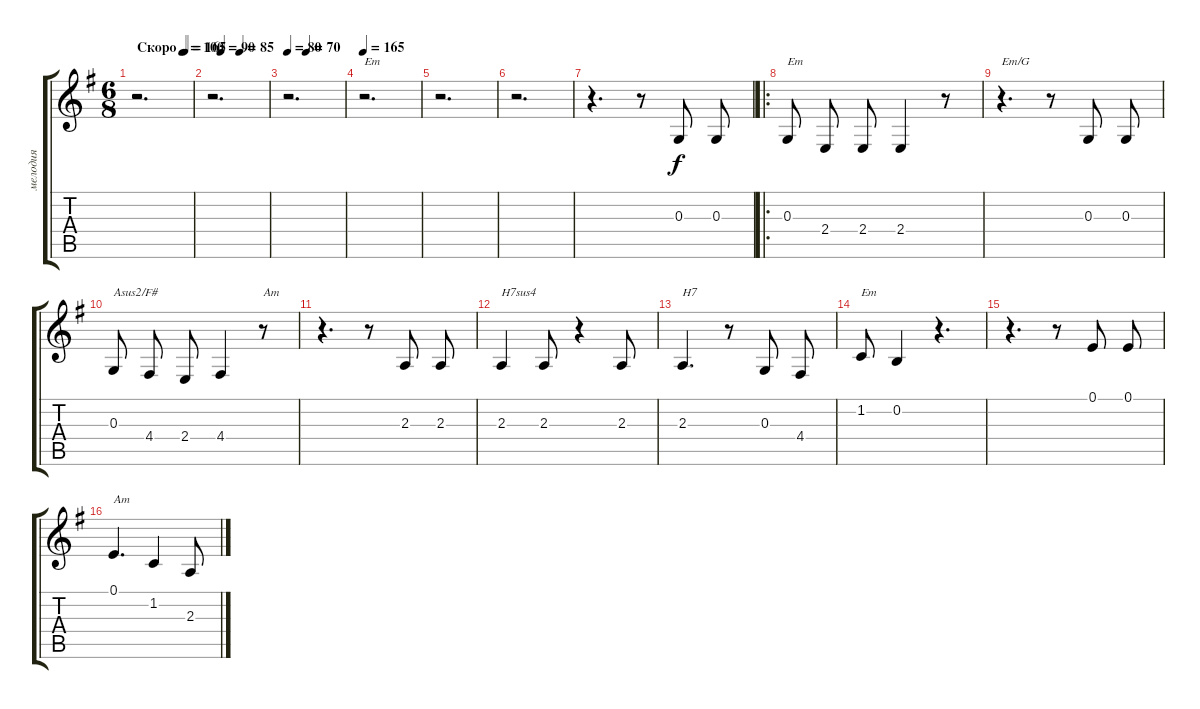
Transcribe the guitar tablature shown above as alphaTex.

\track ("мелодия" "мелодия") {instrument accordion}
\staff {score tabs}
\tuning (E4 B3 G3 D3 A2 E2) {hide}
\ts (6 8)
\tempo (165 "Скоро")
\tempo (100 0.8333333333333334)
\tempo (165 "Скоро")
\clef g2
\ks eminor
r.2{d dy f instrument accordion} |
\tempo (90 0.16666666666666666)
\tempo (85 0.5)
r.2{d} |
\tempo 80
\tempo (70 0.3333333333333333)
r.2{d} |
\tempo 165
r.2{d txt "Em"} |
r.2{d} |
r.2{d} |
r.4{d} r.8 0.3.8{beam split} 0.3.8 |
\ro
0.3.8{txt "Em" beam split} 2.4.8{beam split} 2.4.8 2.4.4 r.8 |
r.4{d txt "Em/G"} r.8 0.3.8{beam split} 0.3.8 |
0.3.8{txt "Asus2/F#" beam split} 4.4.8{beam split} 2.4.8 4.4.4 r.8{txt "Am"} |
r.4{d} r.8 2.3.8{beam split} 2.3.8 |
2.3.4{txt "H7sus4"} 2.3.8 r.4 2.3.8 |
2.3.4{d txt "H7"} r.8 0.3.8{beam split} 4.4.8 |
1.2.8{txt "Em"} 0.2.4 r.4{d} |
r.4{d} r.8 0.1.8{beam split} 0.1.8 |
0.1.4{d txt "Am"} 1.2.4 2.3.8
